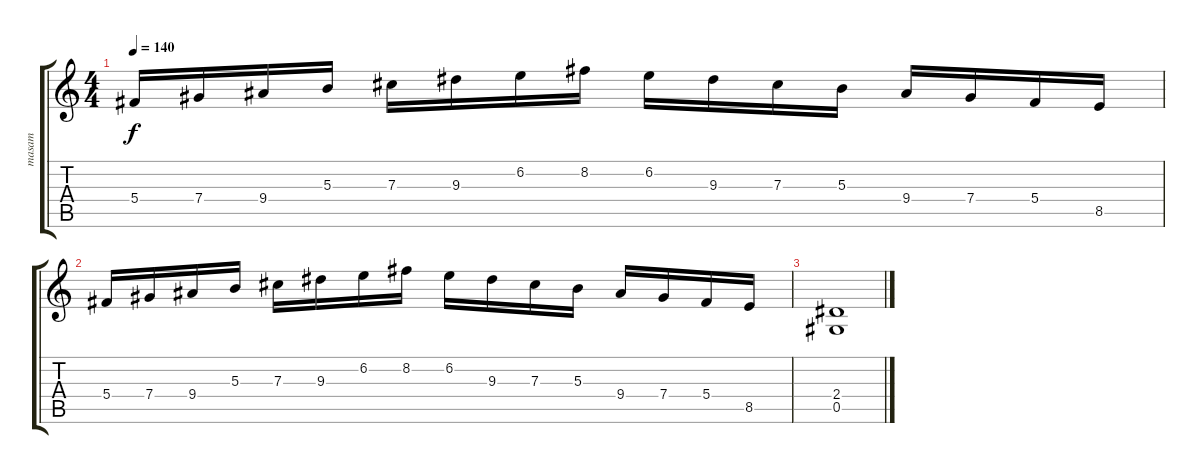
\track ("masam" "masam") {instrument distortionguitar}
\staff {score tabs}
\tuning (Eb4 Bb3 Gb3 Db3 Ab2 Eb2) {hide}
\ts (4 4)
\tempo 140
\clef g2
\ks aminor
5.4.16{dy f} 7.4.16 9.4.16 5.3.16 7.3.16 9.3.16 6.2.16 8.2.16 6.2.16 9.3.16 7.3.16 5.3.16 9.4.16 7.4.16 5.4.16 8.5.16 |
5.4.16 7.4.16 9.4.16 5.3.16 7.3.16 9.3.16 6.2.16 8.2.16 6.2.16 9.3.16 7.3.16 5.3.16 9.4.16 7.4.16 5.4.16 8.5.16 |
(2.4 0.5).1
